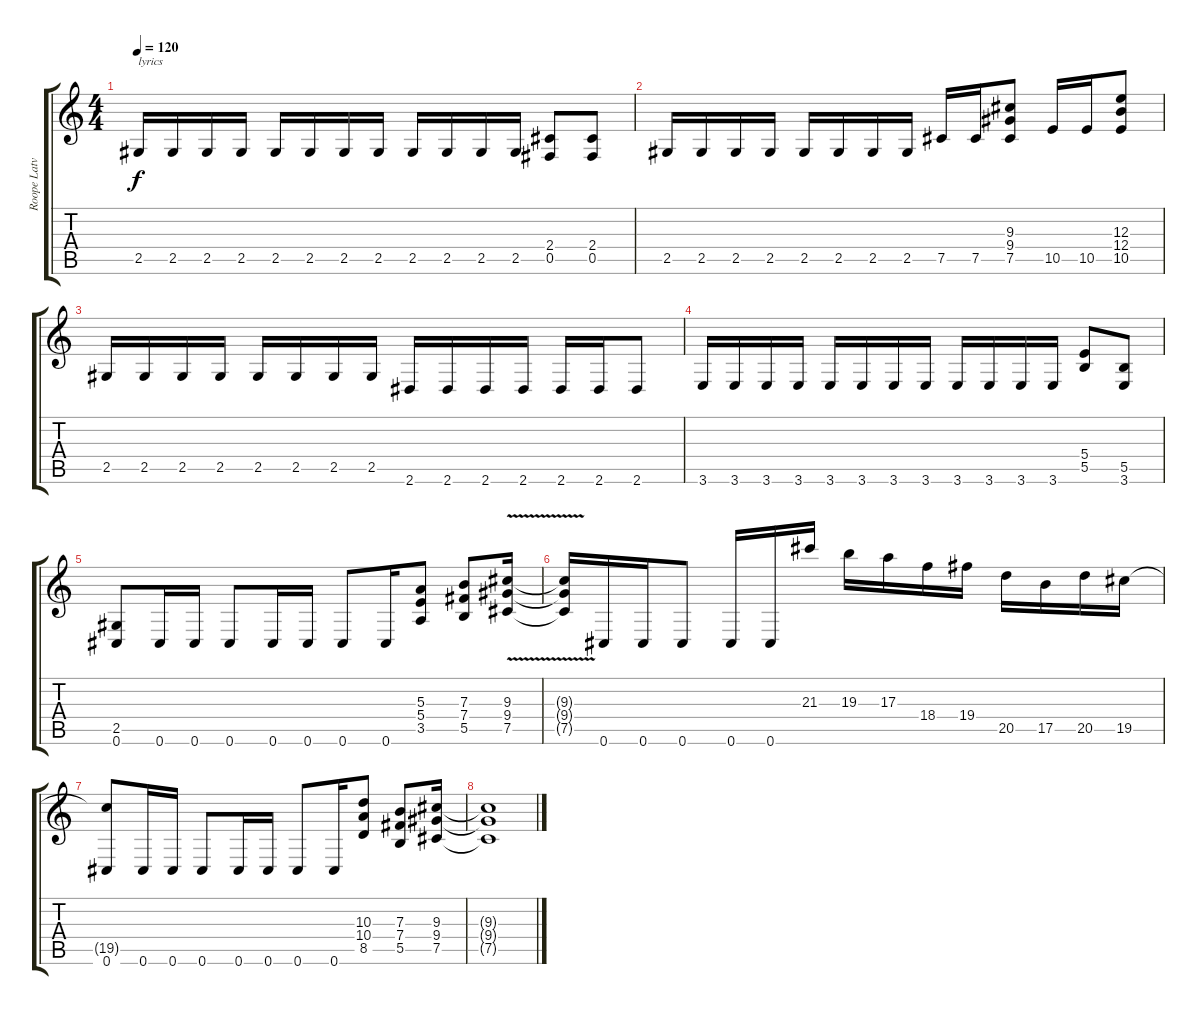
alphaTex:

\track ("Roope Latvala" "Roope Latv") {instrument distortionguitar}
\staff {score tabs}
\tuning (Db4 Ab3 E3 B2 Gb2 Db2) {hide}
\ts (4 4)
\tempo 120
\clef g2
\ks c
2.5.16{txt "lyrics" dy f instrument distortionguitar} 2.5.16 2.5.16 2.5.16 2.5.16 2.5.16 2.5.16 2.5.16 2.5.16 2.5.16 2.5.16 2.5.16 (2.4 0.5).8 (2.4 0.5).8 |
2.5.16 2.5.16 2.5.16 2.5.16 2.5.16 2.5.16 2.5.16 2.5.16 7.5.16 7.5.16 (9.3 9.4 7.5).8 10.5.16 10.5.16 (12.3 12.4 10.5).8 |
2.5.16 2.5.16 2.5.16 2.5.16 2.5.16 2.5.16 2.5.16 2.5.16 2.6.16 2.6.16 2.6.16 2.6.16 2.6.16 2.6.16 2.6.8 |
3.6.16 3.6.16 3.6.16 3.6.16 3.6.16 3.6.16 3.6.16 3.6.16 3.6.16 3.6.16 3.6.16 3.6.16 (5.4 5.5).8 (5.5 3.6).8 |
(2.5 0.6).8 0.6.16 0.6.16 0.6.8 0.6.16 0.6.16 0.6.8 0.6.16 (5.3 5.4 3.5).8 (7.3 7.4 5.5).8 (9.3{v} 9.4{v} 7.5).16 |
(9.3{t} 9.4{t} 7.5{t}).16 0.6.16 0.6.16 0.6.8 0.6.16 0.6.16 21.3.16 19.3.16 17.3.16 18.4.16 19.4.16 20.5.16 17.5.16 20.5.16 19.5.16 |
(19.5{t} 0.6).8{instrument overdrivenguitar} 0.6.16 0.6.16 0.6.8 0.6.16 0.6.16 0.6.8 0.6.16 (10.3 10.4 8.5).8 (7.3 7.4 5.5).8 (9.3 9.4 7.5).16 |
(9.3{t} 9.4{t} 7.5{t}).1
